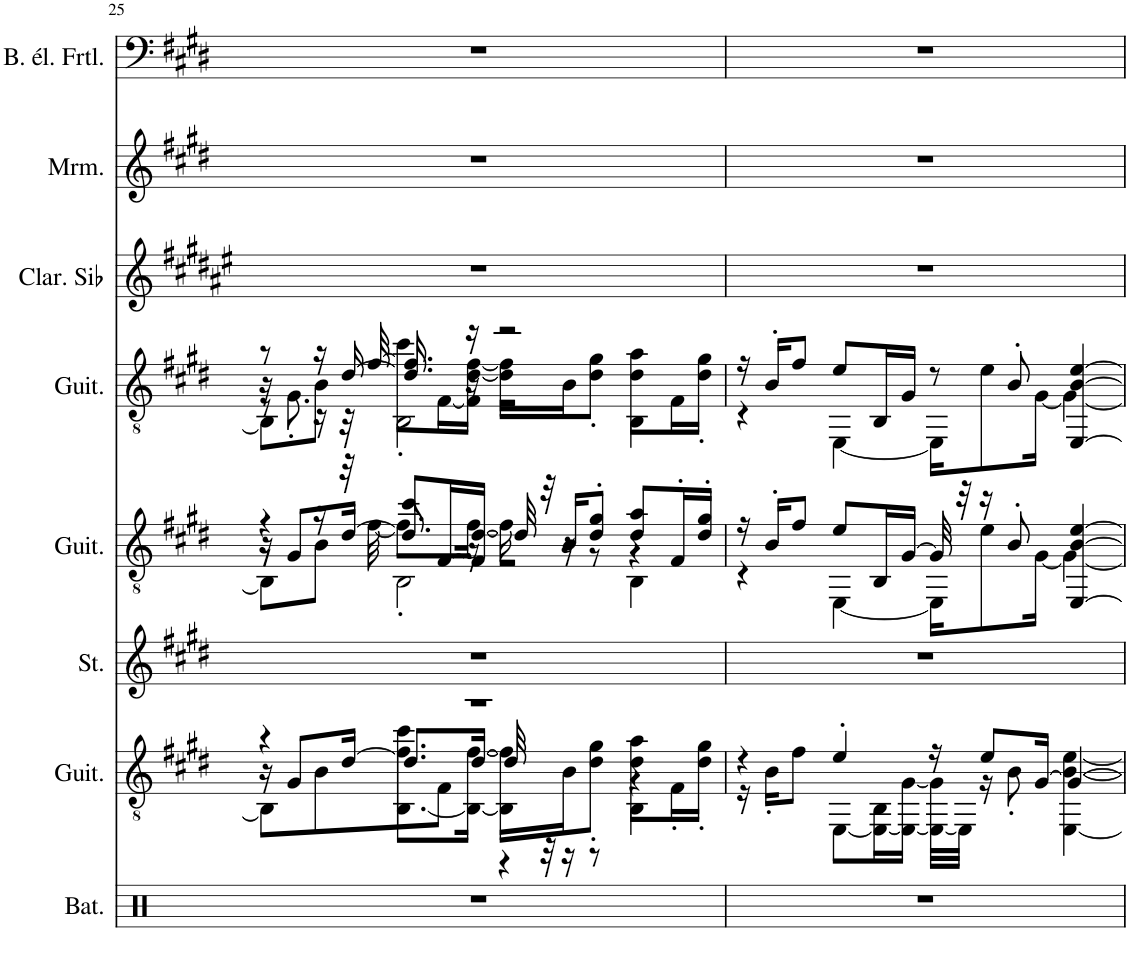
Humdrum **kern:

**kern	**kern	**kern	**kern	**kern	**kern	**kern	**kern
*part8	*part7	*part6	*part5	*part4	*part3	*part2	*part1
*staff8	*staff7	*staff6	*staff5	*staff4	*staff3	*staff2	*staff1
*I"Batterie, Drums	*I"Guitare acoustique, Acoustic Guitar (steel)	*I"Cordes, String Ensemble 1	*I"Guitare classique, Acoustic Guitar (nylon)	*I"Guitare acoustique, Electric Guitar (jazz)	*I"Clarinette en Sib	*I"Marimba (Double portée), Marimba	*I"Basse électrique fretless, Fretless Bass
*I'Bat.	*I'Guit.	*I'St.	*I'Guit.	*I'Guit.	*I'Clar. Sib	*I'Mrm.	*I'B. él. Frtl.
!!LO:PB:g=z
*clefX	*clefGv2	*clefG2	*clefGv2	*clefGv2	*clefG2	*clefG2	*clefF4
*	*	*	*	*	*Trd1c2	*	*Trd7c12
*k[]	*k[f#c#g#d#]	*k[f#c#g#d#]	*k[f#c#g#d#]	*k[f#c#g#d#]	*k[f#c#g#d#a#e#]	*k[f#c#g#d#]	*k[f#c#g#d#]
*M4/4	*M4/4	*M4/4	*M4/4	*M4/4	*M4/4	*M4/4	*M4/4
=25	=25	=25	=25	=25	=25	=25	=25
*	*^	*	*^	*^	*	*	*
*	*	*^	*	*	*^	*	*^	*	*	*
*	*	*	*^	*	*	*	*^	*	*	*^	*	*	*
1r	1r	4r	16r	8BB\L]	1r	4r	8r	16r	8BB\L]	8r	16r	8r	8BB\L]	1r	1r	1r
.	.	.	8G#/L	.	.	.	.	8G#/L	.	.	8.G#'\	.	.	.	.	.
.	.	.	.	8B\	.	.	16r	.	8B\J	16r	.	16r	8B\J	.	.	.
.	.	.	[16d#/Jk	.	.	.	32r	[16d#/Jk	.	[16d#/	.	32r	.	.	.	.
.	.	.	.	.	.	.	[32f#\	.	.	.	.	[32f#/	.	.	.	.
.	.	[8.BB\ 8.f#\L	8.d#/L]	8cc#\	.	8cc#/L	8.f#\L]	8.d#/]	2BB'\	8.d#/]	8cc#\L	8.f#/]	2BB'\	.	.	.
.	.	.	.	8F#\J	.	[16F#/L	.	.	.	.	[16F#\L	.	.	.	.	.
.	.	16BB\_ [16f#\Jk	[16d#/Jk	.	.	16F#/] [16d#/JJ	[16f#\Jk	16r	.	16r	16F#\] [16d#\ [16f#\JJ	16r	.	.	.	.
.	.	16BB\] 16f#\]LL	32d#/]	4r	.	32d#/]	16f#\]	2r	.	2r	16d#\] 16f#\]LL	2r	.	.	.	.
.	.	.	32r	.	.	32r	.	.	.	.	.	.	.	.	.	.
.	.	16B\J	16r	.	.	16B/KL	16r	.	.	.	16B\J	.	.	.	.	.
.	.	8d#\' 8g#\'J	8r	.	.	8d#/' 8g#/'J	8r	.	.	.	8d#\' 8g#\'J	.	.	.	.	.
.	.	8d#\ 8a\L	4r	4BB\	.	8d#/ 8a/L	4r	.	4BB\	.	8d#\ 8a\L	.	4BB\	.	.	.
.	.	16F#'\L	.	.	.	16F#'/L	.	.	.	.	16F#\L	.	.	.	.	.
.	.	16d#\' 16g#\'JJ	.	.	.	16d#/' 16g#/'JJ	.	.	.	.	16d#\' 16g#\'JJ	.	.	.	.	.
*	*	*	*	*	*	*	*v	*v	*v	*	*	*	*	*	*	*
*	*	*v	*v	*v	*	*	*	*	*v	*v	*v	*	*	*
=26	=26	=26	=26	=26	=26	=26	=26	=26	=26	=26
1r	4r	16r	1r	16r	4r	16r	4r	1r	1r	1r
.	.	16B'\KL	.	16B'/KL	.	16B'/KL	.	.	.	.
.	.	8f#\J	.	8f#/J	.	8f#/J	.	.	.	.
.	4e'/	[8EE\L	.	8e/L	[4EE\	8e/L	[4EE\	.	.	.
.	.	16EE\_ 16BB\L	.	16BB/L	.	16BB/L	.	.	.	.
.	.	16EE\_ [16G#\JJ	.	[16G#/JJ	.	16G#/JJ	.	.	.	.
.	16r	32EE\_ 32G#\]LLL	.	32G#/]	16EE\KL]	8r	16EE\KL]	.	.	.
.	.	32EE\JJJ]	.	32r	.	.	.	.	.	.
.	8e/L	16r	.	16r	8e\	.	8e\	.	.	.
.	.	8B'\	.	8B'/	.	8B'/	.	.	.	.
.	[16G#/Jk	.	.	.	[16G#\Jk	.	[16G#\Jk	.	.	.
.	4G#/_	[4EE\ [4B\ [4e\	.	[4EE/ [4B/ [4e/	4G#\_	[4EE/ [4B/ [4e/	4G#\_	.	.	.
*	*	*	*	*v	*v	*	*	*	*	*
*	*v	*v	*	*	*v	*v	*	*	*
=	=	=	=	=	=	=	=
*-	*-	*-	*-	*-	*-	*-	*-
